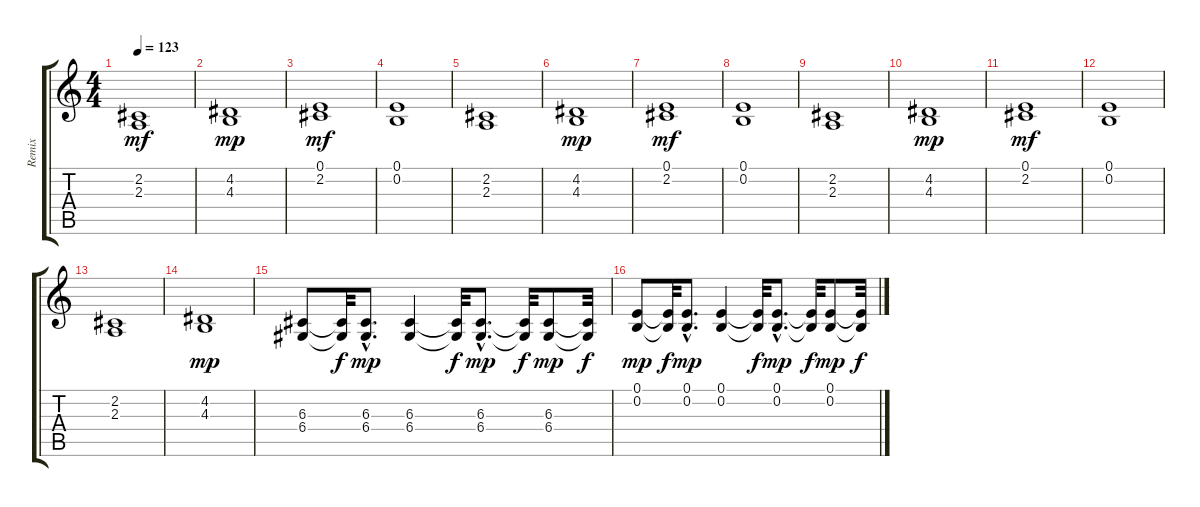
\track ("Remix" "Remix") {instrument flute}
\staff {score tabs}
\tuning (E4 B3 G3 D3 A2 E2) {hide}
\ts (4 4)
\tempo 123
\clef g2
\ks c
(2.2 2.3).1{dy mf} |
(4.2 4.3).1{dy mp} |
(0.1 2.2).1{dy mf} |
(0.1 0.2).1 |
(2.2 2.3).1 |
(4.2 4.3).1{dy mp} |
(0.1 2.2).1{dy mf} |
(0.1 0.2).1 |
(2.2 2.3).1 |
(4.2 4.3).1{dy mp} |
(0.1 2.2).1{dy mf} |
(0.1 0.2).1 |
(2.2 2.3).1 |
(4.2 4.3).1{dy mp} |
(6.3 6.4).8 (6.3{t} 6.4{t}).32{dy f} (6.3{hac} 6.4{hac}).8{d dy mp} (6.3 6.4).4 (6.3{t} 6.4{t}).32{dy f} (6.3{hac} 6.4{hac}).8{d dy mp} (6.3{t} 6.4{t}).32{dy f} (6.3 6.4).8{dy mp} (6.3{t} 6.4{t}).32{dy f} |
(0.1 0.2).8{dy mp} (0.1{t} 0.2{t}).32{dy f} (0.1{hac} 0.2{hac}).8{d dy mp} (0.1 0.2).4 (0.1{t} 0.2{t}).32{dy f} (0.1{hac} 0.2{hac}).8{d dy mp} (0.1{t} 0.2{t}).32{dy f} (0.1 0.2).8{dy mp} (0.1{t} 0.2{t}).32{dy f}
